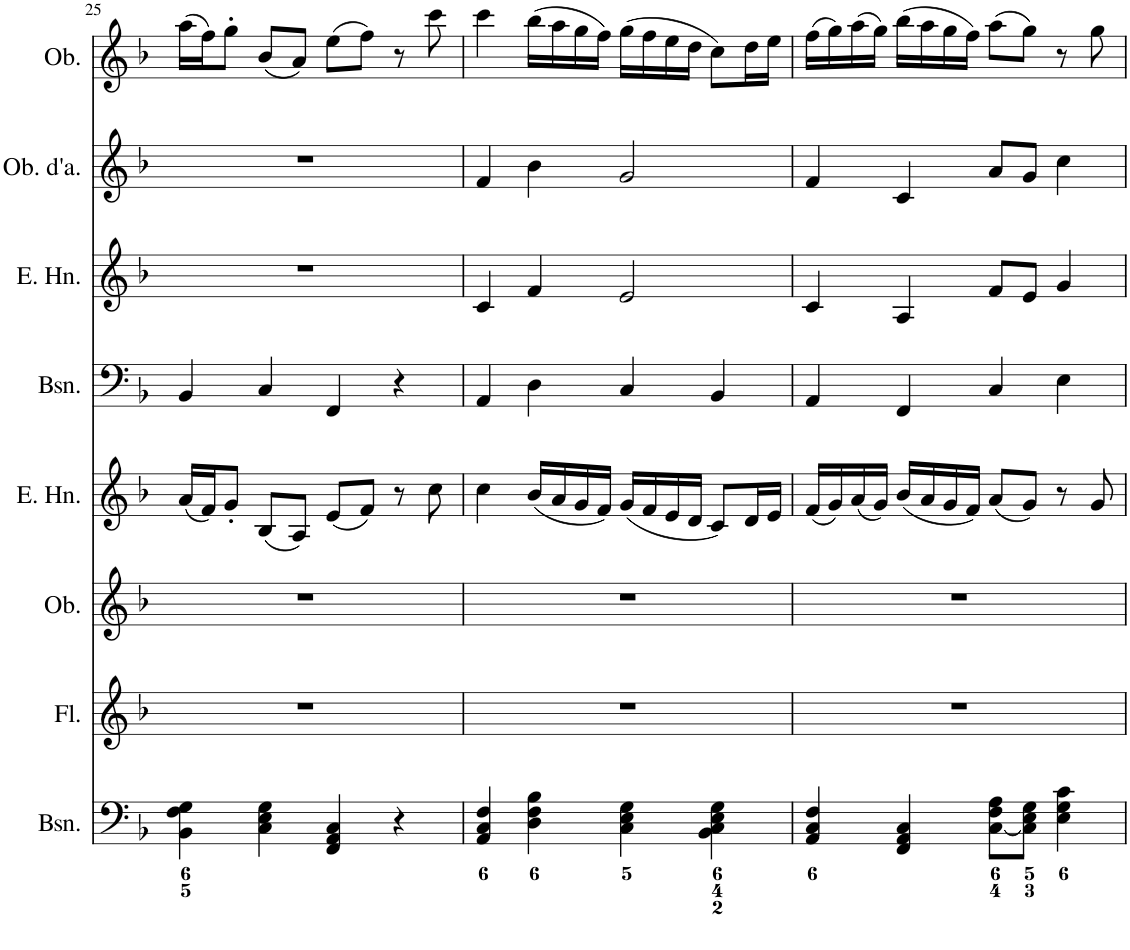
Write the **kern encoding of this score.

**kern	**kern	**kern	**kern	**kern	**kern	**kern	**kern
*part8	*part7	*part6	*part5	*part4	*part3	*part2	*part1
*staff8	*staff7	*staff6	*staff5	*staff4	*staff3	*staff2	*staff1
*I"Bassoon	*I"Flute	*I"Oboe	*I"English Horn	*I"Bassoon	*I"English Horn	*I"Oboe d'amore	*I"Oboe
*I'Bsn.	*I'Fl.	*I'Ob.	*I'E. Hn.	*I'Bsn.	*I'E. Hn.	*I'Ob. d'a.	*I'Ob.
!!LO:PB:g=z
*clefF4	*clefG2	*clefG2	*clefG2	*clefF4	*clefG2	*clefG2	*clefG2
*	*	*	*ITrd4c7	*	*ITrd4c7	*	*
*k[b-]	*k[b-]	*k[b-]	*k[b-]	*k[b-]	*k[b-]	*k[b-]	*k[b-]
*M4/4	*M4/4	*M4/4	*M4/4	*M4/4	*M4/4	*M4/4	*M4/4
*met(c)	*met(c)	*met(c)	*met(c)	*met(c)	*met(c)	*met(c)	*met(c)
=25	=25	=25	=25	=25	=25	=25	=25
4BB-\ 4F\ 4G\	1r	1r	(16a/LL	4BB-/	1r	1r	(16aa\LL
.	.	.	16f/J)	.	.	.	16ff\J)
.	.	.	8g'/J	.	.	.	8gg'\J
4C\ 4E\ 4G\	.	.	(8B-/L	4C/	.	.	(8b-/L
.	.	.	8A/J)	.	.	.	8a/J)
4FF/ 4AA/ 4C/	.	.	(8e/L	4FF/	.	.	(8ee\L
.	.	.	8f/J)	.	.	.	8ff\J)
4r	.	.	8r	4r	.	.	8r
.	.	.	8cc\	.	.	.	8ccc\
=26	=26	=26	=26	=26	=26	=26	=26
4AA/ 4C/ 4F/	1r	1r	4cc\	4AA/	4c/	4f/	4ccc\
4D\ 4F\ 4B-\	.	.	(16b-/LL	4D\	4f/	4b-\	(16bb-\LL
.	.	.	16a/	.	.	.	16aa\
.	.	.	16g/	.	.	.	16gg\
.	.	.	16f/JJ)	.	.	.	16ff\JJ)
4C\ 4E\ 4G\	.	.	(16g/LL	4C/	2e/	2g/	(16gg\LL
.	.	.	16f/	.	.	.	16ff\
.	.	.	16e/	.	.	.	16ee\
.	.	.	16d/JJ	.	.	.	16dd\JJ
4BB-\ 4C\ 4E\ 4G\	.	.	8c/L)	4BB-/	.	.	8cc\L)
.	.	.	16d/L	.	.	.	16dd\L
.	.	.	16e/JJ	.	.	.	16ee\JJ
=27	=27	=27	=27	=27	=27	=27	=27
4AA/ 4C/ 4F/	1r	1r	(16f/LL	4AA/	4c/	4f/	(16ff\LL
.	.	.	16g/)	.	.	.	16gg\)
.	.	.	(16a/	.	.	.	(16aa\
.	.	.	16g/JJ)	.	.	.	16gg\JJ)
4FF/ 4AA/ 4C/	.	.	(16b-/LL	4FF/	4A/	4c/	(16bb-\LL
.	.	.	16a/	.	.	.	16aa\
.	.	.	16g/	.	.	.	16gg\
.	.	.	16f/JJ)	.	.	.	16ff\JJ)
[8C\ 8F\ 8A\L	.	.	(8a/L	4C/	8f/L	8a/L	(8aa\L
8C\] 8E\ 8G\J	.	.	8g/J)	.	8e/J	8g/J	8gg\J)
4E\ 4G\ 4c\	.	.	8r	4E\	4g/	4cc\	8r
.	.	.	8g/	.	.	.	8gg\
=	=	=	=	=	=	=	=
*-	*-	*-	*-	*-	*-	*-	*-
